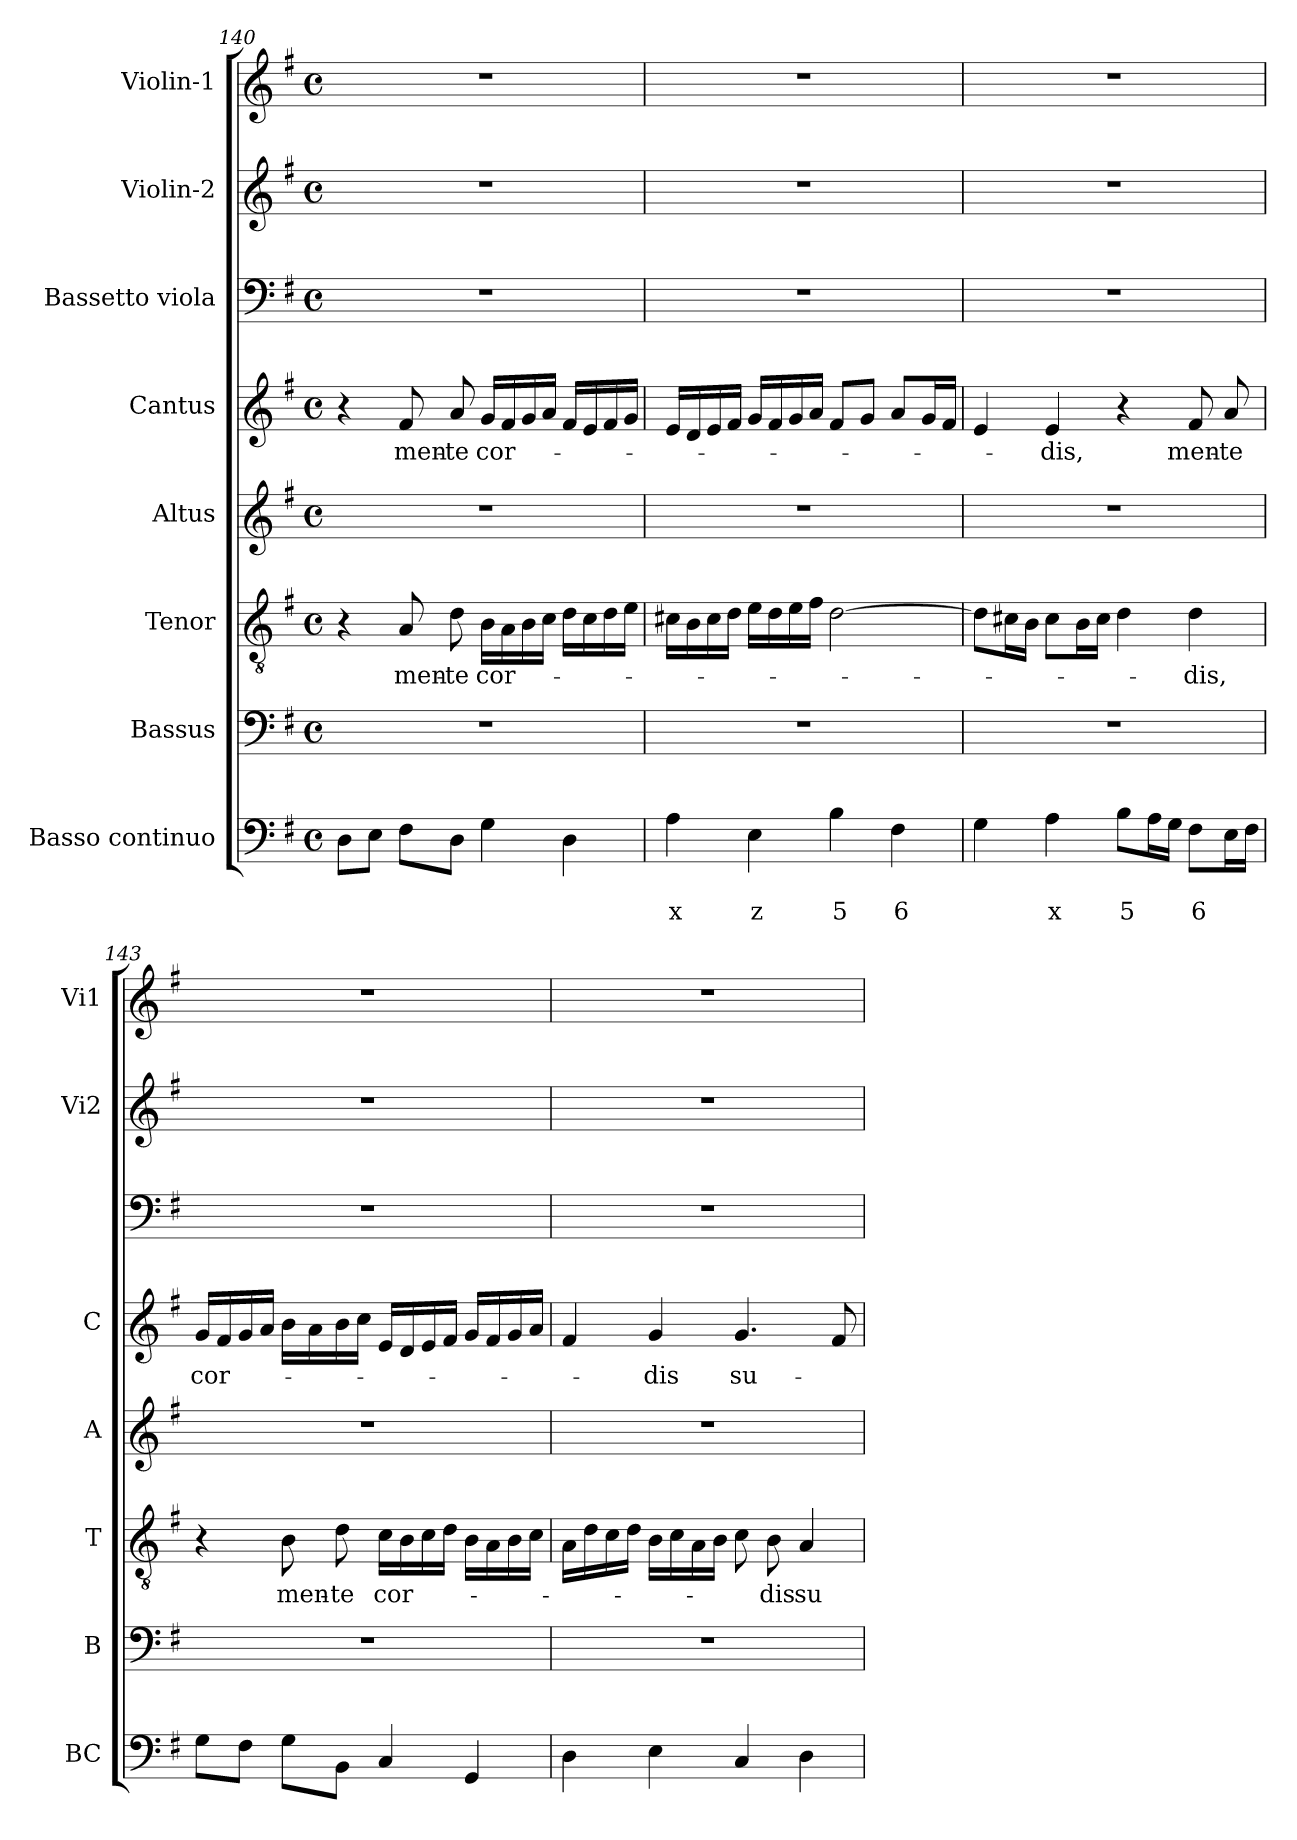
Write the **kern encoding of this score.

**kern	**text	**text	**kern	**kern	**text	**kern	**kern	**text	**kern	**kern	**kern
*part8	*part8	*part8	*part7	*part6	*part6	*part5	*part4	*part4	*part3	*part2	*part1
*staff8	*staff8	*staff8	*staff7	*staff6	*staff6	*staff5	*staff4	*staff4	*staff3	*staff2	*staff1
*I"Basso continuo	*	*	*I"Bassus	*I"Tenor	*	*I"Altus	*I"Cantus	*	*I"Bassetto viola	*I"Violin-2	*I"Violin-1
*I'BC	*	*	*I'B	*I'T	*	*I'A	*I'C	*	*	*I'Vi2	*I'Vi1
*clefF4	*	*	*clefF4	*clefGv2	*	*clefG2	*clefG2	*	*clefF4	*clefG2	*clefG2
*k[f#]	*	*	*k[f#]	*k[f#]	*	*k[f#]	*k[f#]	*	*k[f#]	*k[f#]	*k[f#]
*G:	*	*	*G:	*G:	*	*G:	*G:	*	*G:	*G:	*G:
*M4/4	*	*	*M4/4	*M4/4	*	*M4/4	*M4/4	*	*M4/4	*M4/4	*M4/4
*met(c)	*	*	*met(c)	*met(c)	*	*met(c)	*met(c)	*	*met(c)	*met(c)	*met(c)
=140	=140	=140	=140	=140	=140	=140	=140	=140	=140	=140	=140
8D\L	.	.	1r	4r	.	1r	4r	.	1r	1r	1r
8E\J	.	.	.	.	.	.	.	.	.	.	.
!	!	!	!	!	!LO:LY:b	!	!	!LO:LY:b	!	!	!
8F#\L	.	.	.	8A/	men-	.	8f#/	men-	.	.	.
!	!	!	!	!	!LO:LY:b	!	!	!LO:LY:b	!	!	!
8D\J	.	.	.	8d\	-te	.	8a/	-te	.	.	.
!	!	!	!	!	!LO:LY:b	!	!	!LO:LY:b	!	!	!
4G\	.	.	.	16B\LL	cor-	.	16g/LL	cor-	.	.	.
.	.	.	.	16A\	.	.	16f#/	.	.	.	.
.	.	.	.	16B\	.	.	16g/	.	.	.	.
.	.	.	.	16c\JJ	.	.	16a/JJ	.	.	.	.
4D\	.	.	.	16d\LL	.	.	16f#/LL	.	.	.	.
.	.	.	.	16c\	.	.	16e/	.	.	.	.
.	.	.	.	16d\	.	.	16f#/	.	.	.	.
.	.	.	.	16e\JJ	.	.	16g/JJ	.	.	.	.
!!LO:PB:g=z
=141	=141	=141	=141	=141	=141	=141	=141	=141	=141	=141	=141
!	!	!LO:LY:b	!	!	!	!	!	!	!	!	!
4A\	.	x	1r	16c#X\LL	.	1r	16e/LL	.	1r	1r	1r
.	.	.	.	16B\	.	.	16d/	.	.	.	.
.	.	.	.	16c#\	.	.	16e/	.	.	.	.
.	.	.	.	16d\JJ	.	.	16f#/JJ	.	.	.	.
!	!	!LO:LY:b	!	!	!	!	!	!	!	!	!
4E\	.	z	.	16e\LL	.	.	16g/LL	.	.	.	.
.	.	.	.	16d\	.	.	16f#/	.	.	.	.
.	.	.	.	16e\	.	.	16g/	.	.	.	.
.	.	.	.	16f#\JJ	.	.	16a/JJ	.	.	.	.
!	!	!LO:LY:b	!	!	!	!	!	!	!	!	!
4B\	.	5	.	[2d\	.	.	8f#/L	.	.	.	.
.	.	.	.	.	.	.	8g/J	.	.	.	.
!	!	!LO:LY:b	!	!	!	!	!	!	!	!	!
4F#\	.	6	.	.	.	.	8a/L	.	.	.	.
.	.	.	.	.	.	.	16g/L	.	.	.	.
.	.	.	.	.	.	.	16f#/JJ	.	.	.	.
=142	=142	=142	=142	=142	=142	=142	=142	=142	=142	=142	=142
4G\	.	.	1r	8d\L]	.	1r	4e/	.	1r	1r	1r
.	.	.	.	16c#X\L	.	.	.	.	.	.	.
.	.	.	.	16B\JJ	.	.	.	.	.	.	.
!	!	!LO:LY:b	!	!	!	!	!	!LO:LY:b	!	!	!
4A\	.	x	.	8c#\L	.	.	4e/	-dis,	.	.	.
.	.	.	.	16B\L	.	.	.	.	.	.	.
.	.	.	.	16c#\JJ	.	.	.	.	.	.	.
!	!	!LO:LY:b	!	!	!	!	!	!	!	!	!
8B\L	.	5	.	4d\	.	.	4r	.	.	.	.
16A\L	.	.	.	.	.	.	.	.	.	.	.
16G\JJ	.	.	.	.	.	.	.	.	.	.	.
!	!	!LO:LY:b	!	!	!LO:LY:b	!	!	!LO:LY:b	!	!	!
8F#\L	.	6	.	4d\	-dis,	.	8f#/	men-	.	.	.
!	!	!	!	!	!	!	!	!LO:LY:b	!	!	!
16E\L	.	.	.	.	.	.	8a/	-te	.	.	.
16F#\JJ	.	.	.	.	.	.	.	.	.	.	.
=143	=143	=143	=143	=143	=143	=143	=143	=143	=143	=143	=143
!	!	!	!	!	!	!	!	!LO:LY:b	!	!	!
8G\L	.	.	1r	4r	.	1r	16g/LL	cor-	1r	1r	1r
.	.	.	.	.	.	.	16f#/	.	.	.	.
8F#\J	.	.	.	.	.	.	16g/	.	.	.	.
.	.	.	.	.	.	.	16a/JJ	.	.	.	.
!	!	!	!	!	!LO:LY:b	!	!	!	!	!	!
8G\L	.	.	.	8B\	men-	.	16b\LL	.	.	.	.
.	.	.	.	.	.	.	16a\	.	.	.	.
!	!	!	!	!	!LO:LY:b	!	!	!	!	!	!
8BB\J	.	.	.	8d\	-te	.	16b\	.	.	.	.
.	.	.	.	.	.	.	16cc\JJ	.	.	.	.
!	!	!	!	!	!LO:LY:b	!	!	!	!	!	!
4C/	.	.	.	16c\LL	cor-	.	16e/LL	.	.	.	.
.	.	.	.	16B\	.	.	16d/	.	.	.	.
.	.	.	.	16c\	.	.	16e/	.	.	.	.
.	.	.	.	16d\JJ	.	.	16f#/JJ	.	.	.	.
4GG/	.	.	.	16B\LL	.	.	16g/LL	.	.	.	.
.	.	.	.	16A\	.	.	16f#/	.	.	.	.
.	.	.	.	16B\	.	.	16g/	.	.	.	.
.	.	.	.	16c\JJ	.	.	16a/JJ	.	.	.	.
!!LO:LB:g=z
=144	=144	=144	=144	=144	=144	=144	=144	=144	=144	=144	=144
4D\	.	.	1r	16A\LL	.	1r	4f#/	.	1r	1r	1r
.	.	.	.	16d\	.	.	.	.	.	.	.
.	.	.	.	16c\	.	.	.	.	.	.	.
.	.	.	.	16d\JJ	.	.	.	.	.	.	.
!	!	!	!	!	!	!	!	!LO:LY:b	!	!	!
4E\	.	.	.	16B\LL	.	.	4g/	-dis	.	.	.
.	.	.	.	16c\	.	.	.	.	.	.	.
.	.	.	.	16A\	.	.	.	.	.	.	.
.	.	.	.	16B\JJ	.	.	.	.	.	.	.
!	!	!	!	!	!	!	!	!LO:LY:b	!	!	!
4C/	.	.	.	8c\	.	.	4.g/	su-	.	.	.
!	!	!	!	!	!LO:LY:b	!	!	!	!	!	!
.	.	.	.	8B\	-dis	.	.	.	.	.	.
!	!	!	!	!	!LO:LY:b	!	!	!	!	!	!
4D\	.	.	.	4A/	su-	.	.	.	.	.	.
.	.	.	.	.	.	.	8f#/	.	.	.	.
=	=	=	=	=	=	=	=	=	=	=	=
*-	*-	*-	*-	*-	*-	*-	*-	*-	*-	*-	*-
